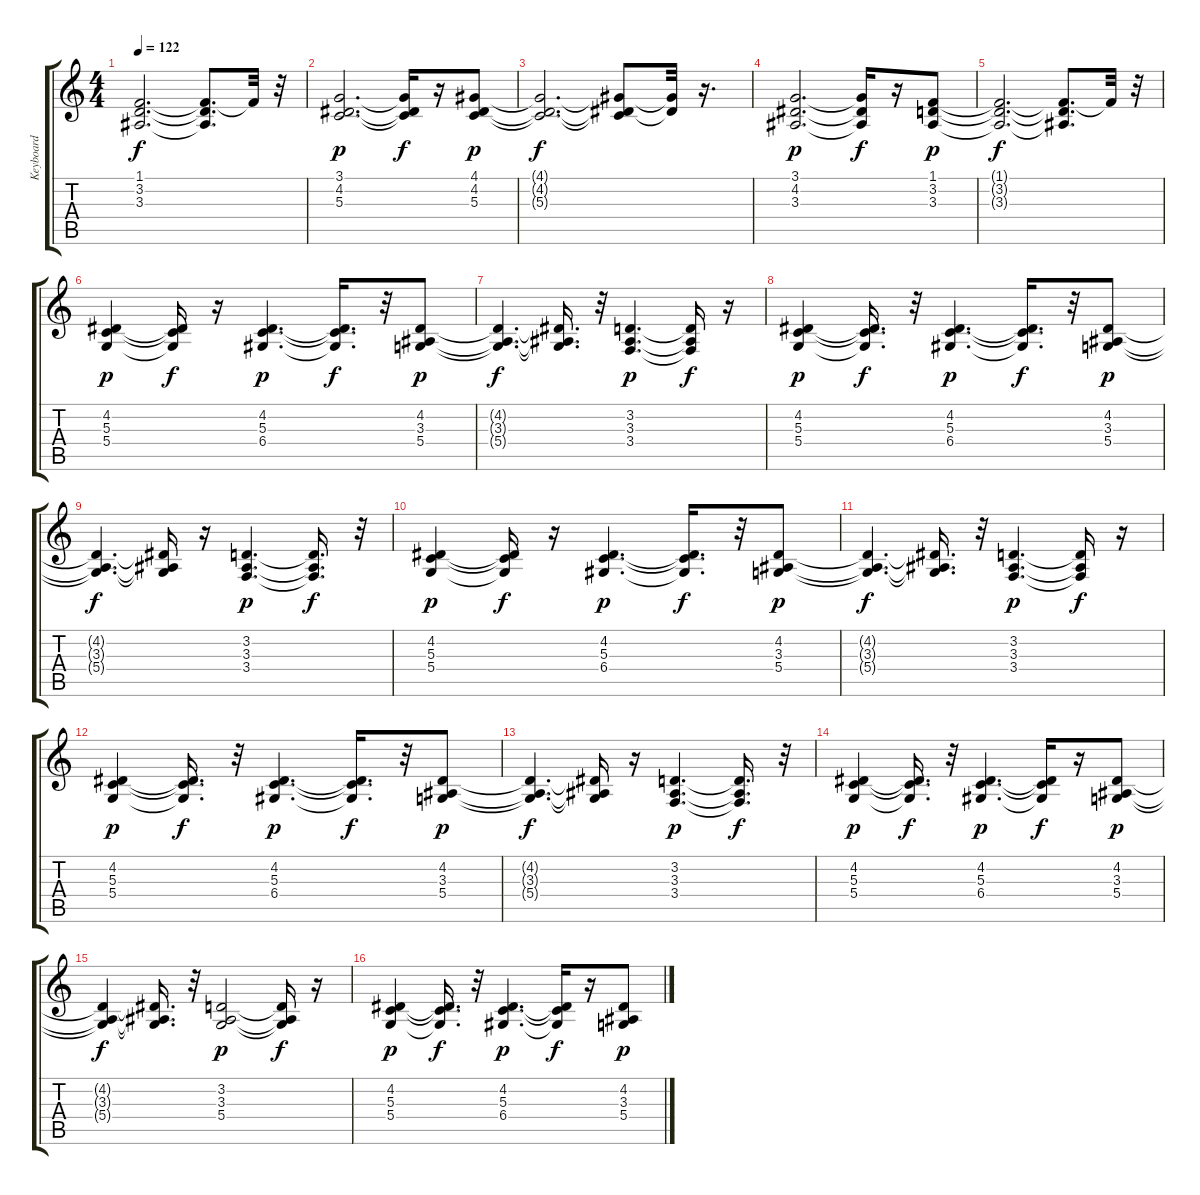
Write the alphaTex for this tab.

\track ("Keyboard" "Keyboard") {instrument synthstrings1}
\staff {score tabs}
\tuning (E4 B3 G3 D3 A2 E2) {hide}
\ts (4 4)
\tempo 122
\clef g2
\ks c
(1.1{t} 3.2{t} 3.3{t}).2{d dy f} (1.1{t} 3.2{t} 3.3{t}).8{d} 1.1{t}.32 r.32 |
(3.1 4.2 5.3).2{d dy p} (3.1{t} 4.2{t} 5.3{t}).16{dy f} r.16 (4.1 4.2 5.3).8{dy p} |
(4.1{t} 4.2{t} 5.3{t}).2{d dy f} (4.1{t} 4.2{t} 5.3{t}).8 (4.1{t} 4.2{t}).32 r.16{d} |
(3.1 4.2 3.3).2{d dy p} (3.1{t} 4.2{t} 3.3{t}).16{dy f} r.16 (1.1 3.2 3.3).8{dy p} |
(1.1{t} 3.2{t} 3.3{t}).2{d dy f} (1.1{t} 3.2{t} 3.3{t}).8{d} 1.1{t}.32 r.32 |
(4.2 5.3 5.4).4{dy p} (4.2{t} 5.3{t} 5.4{t}).16{dy f} r.16 (4.2 5.3 6.4).4{d dy p} (4.2{t} 5.3{t} 6.4{t}).16{d dy f} r.32 (4.2 3.3 5.4).8{dy p} |
(4.2{t} 3.3{t} 5.4{t}).4{d dy f} (4.2{t} 3.3{t} 5.4{t}).16{d} r.32 (3.2 3.3 3.4).4{d dy p} (3.2{t} 3.3{t} 3.4{t}).16{dy f} r.16 |
(4.2 5.3 5.4).4{dy p} (4.2{t} 5.3{t} 5.4{t}).16{d dy f} r.32 (4.2 5.3 6.4).4{d dy p} (4.2{t} 5.3{t} 6.4{t}).16{d dy f} r.32 (4.2 3.3 5.4).8{dy p} |
(4.2{t} 3.3{t} 5.4{t}).4{d dy f} (4.2{t} 3.3{t} 5.4{t}).16 r.16 (3.2 3.3 3.4).4{d dy p} (3.2{t} 3.3{t} 3.4{t}).16{d dy f} r.32 |
(4.2 5.3 5.4).4{dy p} (4.2{t} 5.3{t} 5.4{t}).16{dy f} r.16 (4.2 5.3 6.4).4{d dy p} (4.2{t} 5.3{t} 6.4{t}).16{d dy f} r.32 (4.2 3.3 5.4).8{dy p} |
(4.2{t} 3.3{t} 5.4{t}).4{d dy f} (4.2{t} 3.3{t} 5.4{t}).16{d} r.32 (3.2 3.3 3.4).4{d dy p} (3.2{t} 3.3{t} 3.4{t}).16{dy f} r.16 |
(4.2 5.3 5.4).4{dy p} (4.2{t} 5.3{t} 5.4{t}).16{d dy f} r.32 (4.2 5.3 6.4).4{d dy p} (4.2{t} 5.3{t} 6.4{t}).16{d dy f} r.32 (4.2 3.3 5.4).8{dy p} |
(4.2{t} 3.3{t} 5.4{t}).4{d dy f} (4.2{t} 3.3{t} 5.4{t}).16 r.16 (3.2 3.3 3.4).4{d dy p} (3.2{t} 3.3{t} 3.4{t}).16{d dy f} r.32 |
(4.2 5.3 5.4).4{dy p} (4.2{t} 5.3{t} 5.4{t}).16{d dy f} r.32 (4.2 5.3 6.4).4{d dy p} (4.2{t} 5.3{t} 6.4{t}).16{dy f} r.16 (4.2 3.3 5.4).8{dy p} |
(4.2{t} 3.3{t} 5.4{t}).4{dy f} (4.2{t} 3.3{t} 5.4{t}).16{d} r.32 (3.2 3.3 5.4).2{dy p} (3.2{t} 3.3{t} 5.4{t}).16{dy f} r.16 |
(4.2 5.3 5.4).4{dy p} (4.2{t} 5.3{t} 5.4{t}).16{d dy f} r.32 (4.2 5.3 6.4).4{d dy p} (4.2{t} 5.3{t} 6.4{t}).16{dy f} r.16 (4.2 3.3 5.4).8{dy p}
